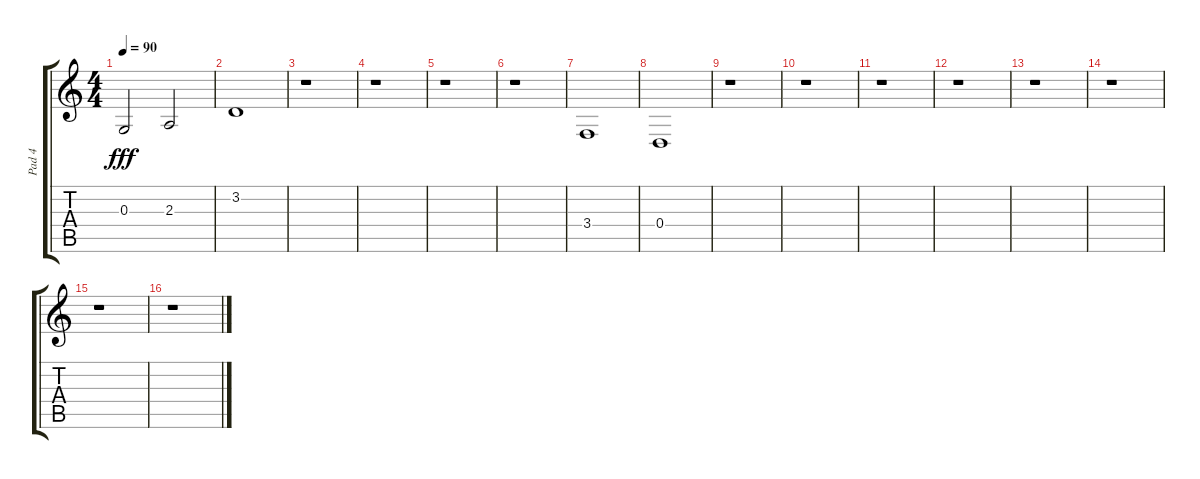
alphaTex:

\track ("Pad 4" "Pad 4") {instrument stringensemble1}
\staff {score tabs}
\tuning (E4 B3 G3 D3 A2 D2) {hide}
\ts (4 4)
\tempo 90
\clef g2
\ks c
0.3.2{dy fff} 2.3.2 |
3.2.1 |
r.1 |
r.1 |
r.1 |
r.1 |
3.4.1 |
0.4.1 |
r.1 |
r.1 |
r.1 |
r.1 |
r.1 |
r.1 |
r.1 |
r.1
